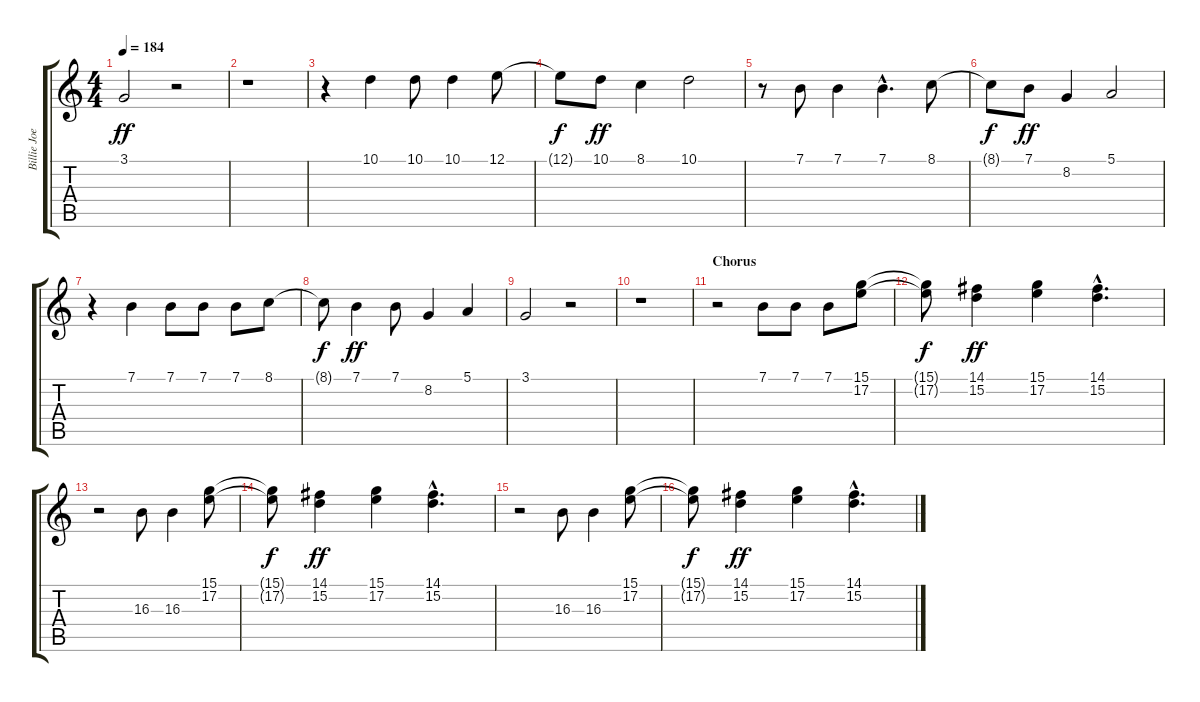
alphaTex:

\track ("Billie Joe Armstrong (Voice)" "Billie Joe") {instrument lead6voice}
\staff {score tabs}
\tuning (E4 B3 G3 D3 A2 E2) {hide}
\ts (4 4)
\tempo 184
\clef g2
\ks c
3.1.2{dy ff} r.2 |
r.1 |
r.4 10.1.4 10.1.8 10.1.4 12.1.8 |
12.1{t}.8{dy f} 10.1.8{dy ff} 8.1.4 10.1.2 |
r.8 7.1.8 7.1.4 7.1{hac}.4{d} 8.1.8 |
8.1{t}.8{dy f} 7.1.8{dy ff} 8.2.4 5.1.2 |
r.4 7.1.4 7.1.8 7.1.8 7.1.8 8.1.8 |
8.1{t}.8{dy f} 7.1.4{dy ff} 7.1.8 8.2.4 5.1.4 |
3.1.2 r.2 |
r.1 |
\section ("" "Chorus")
r.2 7.1.8 7.1.8 7.1.8 (15.1 17.2).8 |
(15.1{t} 17.2{t}).8{dy f} (14.1 15.2).4{dy ff} (15.1 17.2).4 (14.1{hac} 15.2{hac}).4{d} |
r.2 16.3.8 16.3.4 (15.1 17.2).8 |
(15.1{t} 17.2{t}).8{dy f} (14.1 15.2).4{dy ff} (15.1 17.2).4 (14.1{hac} 15.2{hac}).4{d} |
r.2 16.3.8 16.3.4 (15.1 17.2).8 |
(15.1{t} 17.2{t}).8{dy f} (14.1 15.2).4{dy ff} (15.1 17.2).4 (14.1{hac} 15.2{hac}).4{d}
